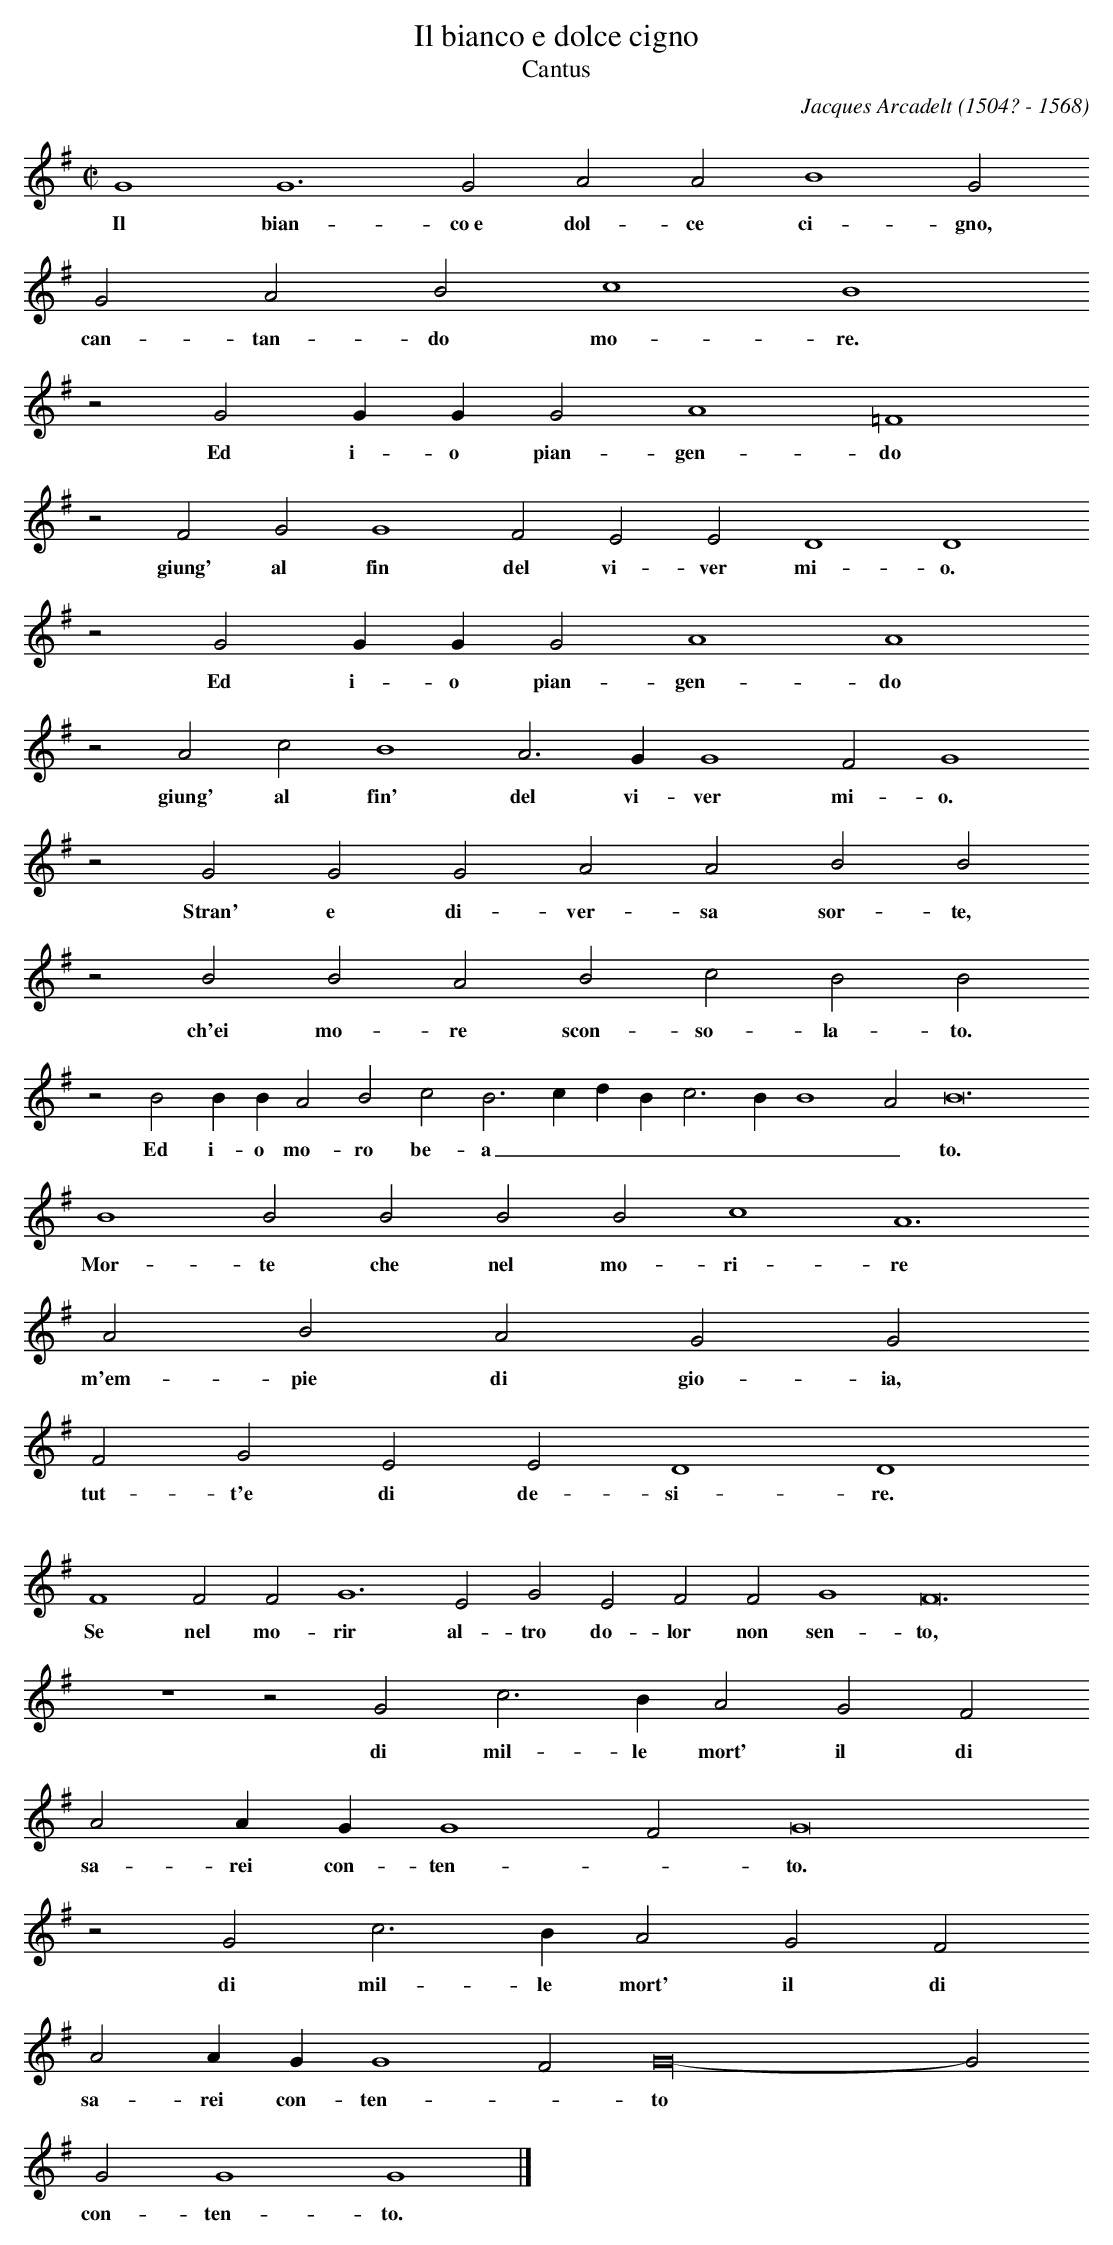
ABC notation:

X:1
T: Il bianco e dolce cigno
T: Cantus
C:Jacques Arcadelt (1504? - 1568)
M:C|
L:1/2
K:G
G2 G3 G A A B2 G
w:Il bian- co~e dol- ce ci- gno,
G A B c2 B2
w:can- tan- do mo- re.
z G G/ G/ G A2 =F2
w:Ed i- o pian- gen- do
z F G G2 F E E D2 D2
w: giung' al fin del vi- ver mi- o.
z G G/ G/ G A2 A2
w:Ed i- o pian- gen- do
z A c B2 A > G G2 F G2
w:giung' al fin' del vi- ver mi- o.
z G G G A A B B
w: Stran' e di- ver- sa sor- te,
z B B A B c B B
w: ch'ei mo- re scon- so-la- to.
z B B/ B/ A B c B > c d/ B/ c > B B2 A B6
w: Ed i- o mo- ro be- a _ _ _ _ _ _ _ to.
B2 B B B B c2 A3
w: Mor- te che nel mo- ri- re
A B A G G
w: m'em- pie di gio- ia,
F G E E D2 D2
w: tut- t'e di de- si- re.
F2 F F G3 E G E F F G2 F6
w: Se nel mo- rir al- tro do- lor non sen- to,
z2 z G c > B A G F
w: di mil- le mort' il di
A A/ G/ G2 F G4
w: sa- rei con- ten- _ to.
z G c > B A G F
w: di mil- le mort' il di
A A/ G/ G2 F G8 - G
w: sa- rei con- ten- _ to *
G G2 G2 |]
w: con- ten- to.
